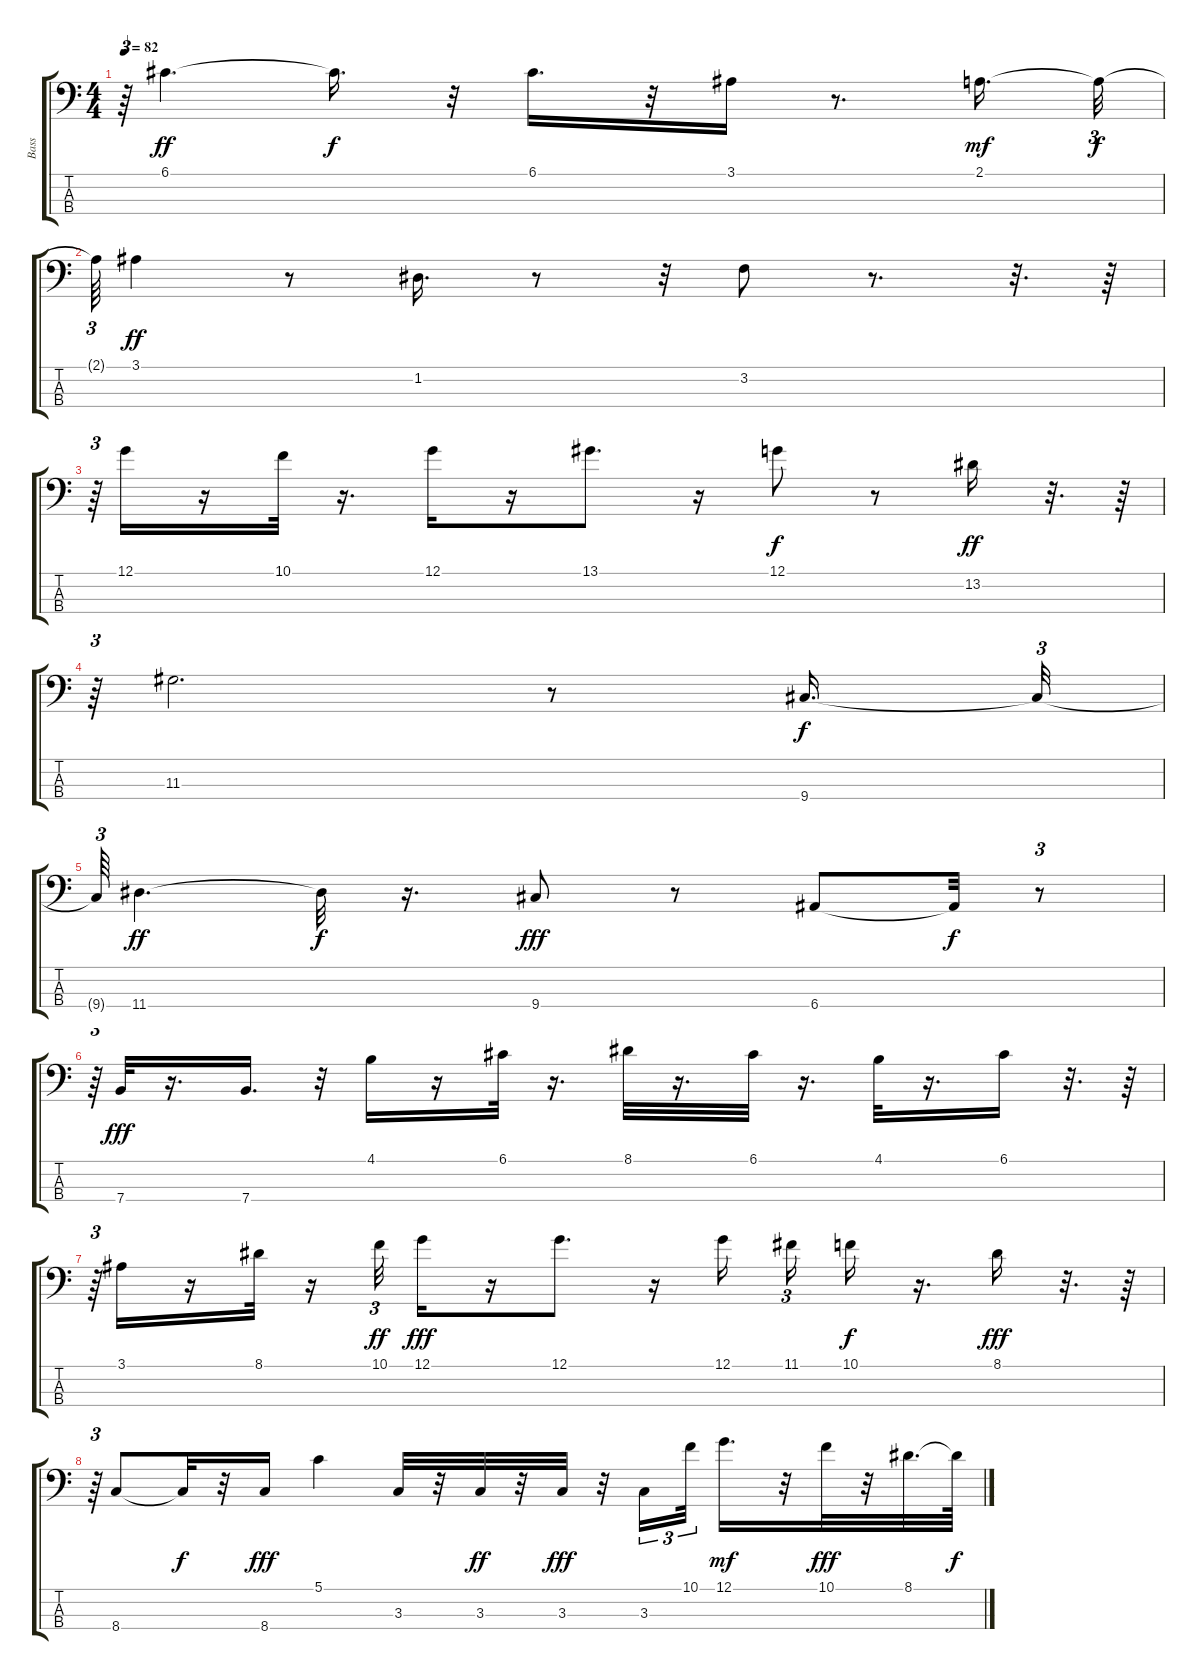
\track ("Bass" "Bass") {instrument electricbassfinger}
\staff {score tabs}
\tuning (G2 D2 A1 E1) {hide}
\ts (4 4)
\tempo 82
\clef f4
\ks c
r.64{tu (3 2) dy f} 6.1.4{d dy ff} 6.1{t}.16{d dy f} r.32 6.1.16{d} r.32 3.1.16 r.8{d} 2.1.16{d dy mf} 2.1{t}.32{tu (3 2) dy f} |
2.1{t}.64{tu (3 2)} 3.1.4{dy ff} r.8 1.2.16{d} r.8 r.32 3.2.8 r.8{d} r.32{d} r.64 |
r.64{tu (3 2)} 12.1.16 r.16 10.1.32 r.16{d} 12.1.16 r.16 13.1.8{d} r.16 12.1.8{dy f} r.8 13.2.16{dy ff} r.32{d} r.64 |
r.64{tu (3 2)} 11.3.2{d} r.8 9.4.16{d dy f} 9.4{t}.32{tu (3 2)} |
9.4{t}.64{tu (3 2)} 11.4.4{d dy ff} 11.4{t}.32{dy f} r.16{d} 9.4.8{dy fff} r.8 6.4.8 6.4{t}.32{dy f} r.8{tu (3 2)} |
r.64{tu (3 2)} 7.4.32{dy fff} r.16{d} 7.4.16{d} r.32 4.1.16 r.16 6.1.32 r.16{d} 8.1.32 r.16{d} 6.1.32 r.16{d} 4.1.32 r.16{d} 6.1.16 r.32{d} r.64 |
r.64{tu (3 2)} 3.1.16 r.16 8.1.32 r.16 10.1.32{tu (3 2) dy ff} 12.1.16{dy fff} r.16 12.1.8{d} r.16 12.1.16 11.1.16{tu (3 2)} 10.1.16{dy f} r.16{d} 8.1.16{dy fff} r.32{d} r.64 |
r.64{tu (3 2)} 8.4.8 8.4{t}.32{dy f} r.32 8.4.16{dy fff} 5.1.4 3.3.32 r.32 3.3.32{dy ff} r.32 3.3.32{dy fff} r.32 3.3.16{tu (3 2)} 10.1.32{tu (3 2)} 12.1.16{d dy mf} r.32 10.1.32{dy fff} r.32 8.1.32{d} 8.1{t}.64{dy f}
